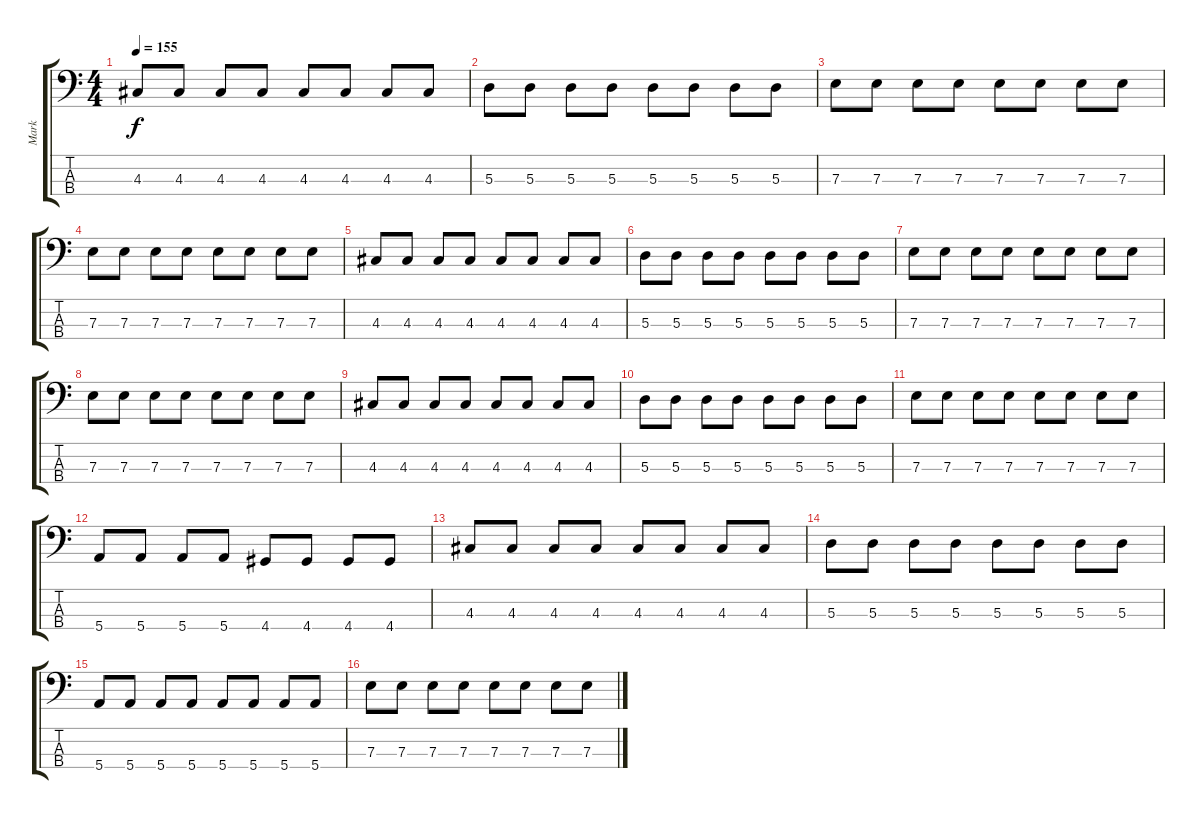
\track ("Mark" "Mark") {instrument electricbassfinger}
\staff {score tabs}
\tuning (G2 D2 A1 E1) {hide}
\ts (4 4)
\tempo 155
\clef f4
\ks c
4.3.8{dy f} 4.3.8 4.3.8 4.3.8 4.3.8 4.3.8 4.3.8 4.3.8 |
5.3.8 5.3.8 5.3.8 5.3.8 5.3.8 5.3.8 5.3.8 5.3.8 |
7.3.8 7.3.8 7.3.8 7.3.8 7.3.8 7.3.8 7.3.8 7.3.8 |
7.3.8 7.3.8 7.3.8 7.3.8 7.3.8 7.3.8 7.3.8 7.3.8 |
4.3.8 4.3.8 4.3.8 4.3.8 4.3.8 4.3.8 4.3.8 4.3.8 |
5.3.8 5.3.8 5.3.8 5.3.8 5.3.8 5.3.8 5.3.8 5.3.8 |
7.3.8 7.3.8 7.3.8 7.3.8 7.3.8 7.3.8 7.3.8 7.3.8 |
7.3.8 7.3.8 7.3.8 7.3.8 7.3.8 7.3.8 7.3.8 7.3.8 |
4.3.8 4.3.8 4.3.8 4.3.8 4.3.8 4.3.8 4.3.8 4.3.8 |
5.3.8 5.3.8 5.3.8 5.3.8 5.3.8 5.3.8 5.3.8 5.3.8 |
7.3.8 7.3.8 7.3.8 7.3.8 7.3.8 7.3.8 7.3.8 7.3.8 |
5.4.8 5.4.8 5.4.8 5.4.8 4.4.8 4.4.8 4.4.8 4.4.8 |
4.3.8 4.3.8 4.3.8 4.3.8 4.3.8 4.3.8 4.3.8 4.3.8 |
5.3.8 5.3.8 5.3.8 5.3.8 5.3.8 5.3.8 5.3.8 5.3.8 |
5.4.8 5.4.8 5.4.8 5.4.8 5.4.8 5.4.8 5.4.8 5.4.8 |
7.3.8 7.3.8 7.3.8 7.3.8 7.3.8 7.3.8 7.3.8 7.3.8
